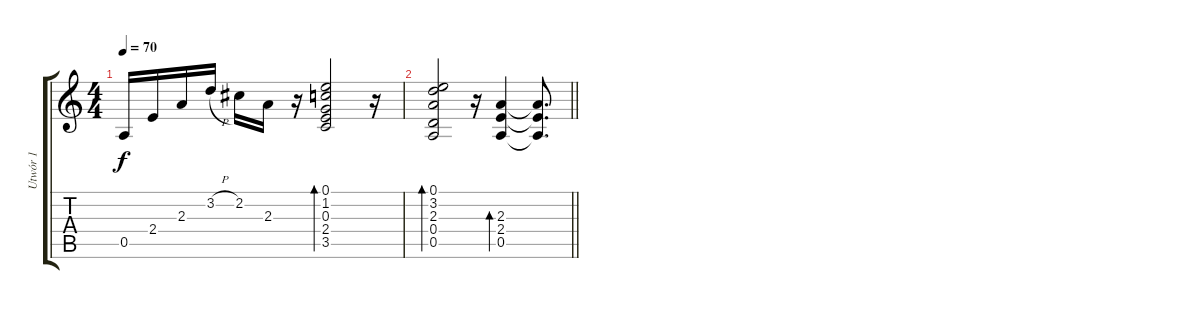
\track ("Utwór 1" "Utwór 1") {instrument acousticguitarsteel}
\staff {score tabs}
\tuning (E4 B3 G3 D3 A2 E2) {hide}
\ts (4 4)
\tempo 70
\clef g2
\ks c
0.5.16{dy f} 2.4.16 2.3.16 3.2{h}.16 2.2.16 2.3.16 r.16 (0.1 1.2 0.3 2.4 3.5).2{bd 60} r.16 |
\barLineRight lightlight
(0.1 3.2 2.3 0.4 0.5).2{bd 60} r.16 (2.3 2.4 0.5).4{bd 120} (2.3{t} 2.4{t} 0.5{t}).8{d}
